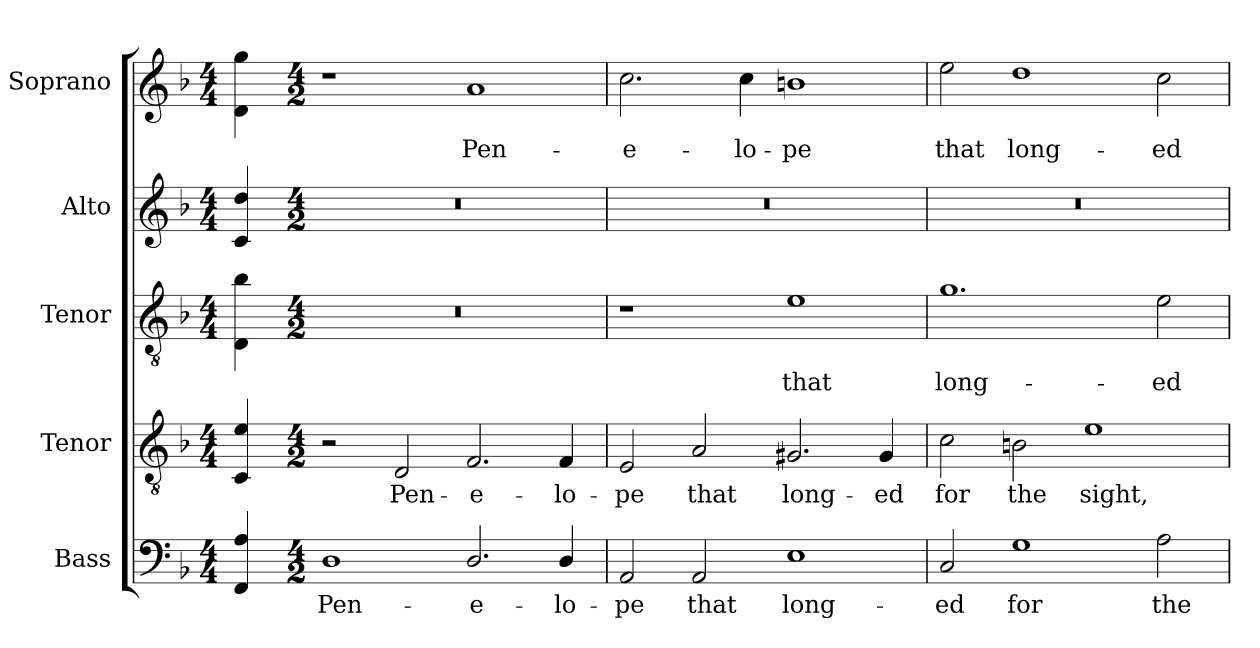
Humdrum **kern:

**kern	**text	**kern	**text	**kern	**text	**kern	**kern	**text
*part5	*part5	*part4	*part4	*part3	*part3	*part2	*part1	*part1
*staff5	*staff5	*staff4	*staff4	*staff3	*staff3	*staff2	*staff1	*staff1
*I"Bass	*	*I"Tenor	*	*I"Tenor	*	*I"Alto	*I"Soprano	*
*I'B.	*	*I'T.	*	*I'T.	*	*I'A.	*I'S.	*
!!LO:PB:g=z
*clefF4	*	*clefGv2	*	*clefGv2	*	*clefG2	*clefG2	*
*	*	*ITrd7c12	*	*ITrd7c12	*	*	*	*
*k[b-]	*	*k[b-]	*	*k[b-]	*	*k[b-]	*k[b-]	*
*F:	*	*F:	*	*F:	*	*F:	*F:	*
*M4/4	*	*M4/4	*	*M4/4	*	*M4/4	*M4/4	*
=	=	=	=	=	=	=	=	=
4FFi/ 4Ai	.	4CCi/ 4Ei	.	4DDi\ 4B-i	.	4ci/ 4ddi	4di\ 4ggi	.
=1-	=1-	=1-	=1-	=1-	=1-	=1-	=1-	=1-
*M4/2	*	*M4/2	*	*M4/2	*	*M4/2	*M4/2	*
!	!LO:LY:b:color=#000000	!	!	!LO:N:vis=1	!	!LO:N:vis=1	!	!
1Di	Pen-	2r	.	0r	.	0r	1r	.
!	!	!	!LO:LY:b:color=#000000	!	!	!	!	!
.	.	2DDi/	Pen-	.	.	.	.	.
!	!LO:LY:b:color=#000000	!	!	!	!	!	!	!
!	!	!	!LO:LY:b:color=#000000	!	!	!	!	!
!	!	!	!	!	!	!	!	!LO:LY:b:color=#000000
2.Di/	-e-	2.FFi/	-e-	.	.	.	1ai	Pen-
!	!LO:LY:b:color=#000000	!	!	!	!	!	!	!
!	!	!	!LO:LY:b:color=#000000	!	!	!	!	!
4Di/	-lo-	4FFi/	-lo-	.	.	.	.	.
=2	=2	=2	=2	=2	=2	=2	=2	=2
!	!LO:LY:b:color=#000000	!	!	!	!	!	!	!
!	!	!	!LO:LY:b:color=#000000	!	!	!LO:N:vis=1	!	!
!	!	!	!	!	!	!	!	!LO:LY:b:color=#000000
2AAi/	-pe	2EEi/	-pe	1r	.	0r	2.cci\	-e-
!	!LO:LY:b:color=#000000	!	!	!	!	!	!	!
!	!	!	!LO:LY:b:color=#000000	!	!	!	!	!
2AAi/	that	2AAi/	that	.	.	.	.	.
!	!	!	!	!	!	!	!	!LO:LY:b:color=#000000
.	.	.	.	.	.	.	4cci\	-lo-
!	!LO:LY:b:color=#000000	!	!	!	!	!	!	!
!	!	!	!LO:LY:b:color=#000000	!	!	!	!	!
!	!	!	!	!	!LO:LY:b:color=#000000	!	!	!
!	!	!	!	!	!	!	!	!LO:LY:b:color=#000000
1Ei	long-	2.GG#Xi/	long-	1Ei	that	.	1bni	-pe
!	!	!	!LO:LY:b:color=#000000	!	!	!	!	!
.	.	4GG#i/	-ed	.	.	.	.	.
=3	=3	=3	=3	=3	=3	=3	=3	=3
!	!LO:LY:b:color=#000000	!	!	!	!	!	!	!
!	!	!	!LO:LY:b:color=#000000	!	!	!	!	!
!	!	!	!	!	!LO:LY:b:color=#000000	!LO:N:vis=1	!	!
!	!	!	!	!	!	!	!	!LO:LY:b:color=#000000
2Ci/	-ed	2Ci\	for	1.Gi	long-	0r	2eei\	that
!	!LO:LY:b:color=#000000	!	!	!	!	!	!	!
!	!	!	!LO:LY:b:color=#000000	!	!	!	!	!
!	!	!	!	!	!	!	!	!LO:LY:b:color=#000000
1Gi	for	2BBni\	the	.	.	.	1ddi	long-
!	!	!	!LO:LY:b:color=#000000	!	!	!	!	!
.	.	1Ei	sight,	.	.	.	.	.
!	!LO:LY:b:color=#000000	!	!	!	!	!	!	!
!	!	!	!	!	!LO:LY:b:color=#000000	!	!	!
!	!	!	!	!	!	!	!	!LO:LY:b:color=#000000
2Ai\	the	.	.	2Ei\	-ed	.	2cci\	-ed
=	=	=	=	=	=	=	=	=
*-	*-	*-	*-	*-	*-	*-	*-	*-
